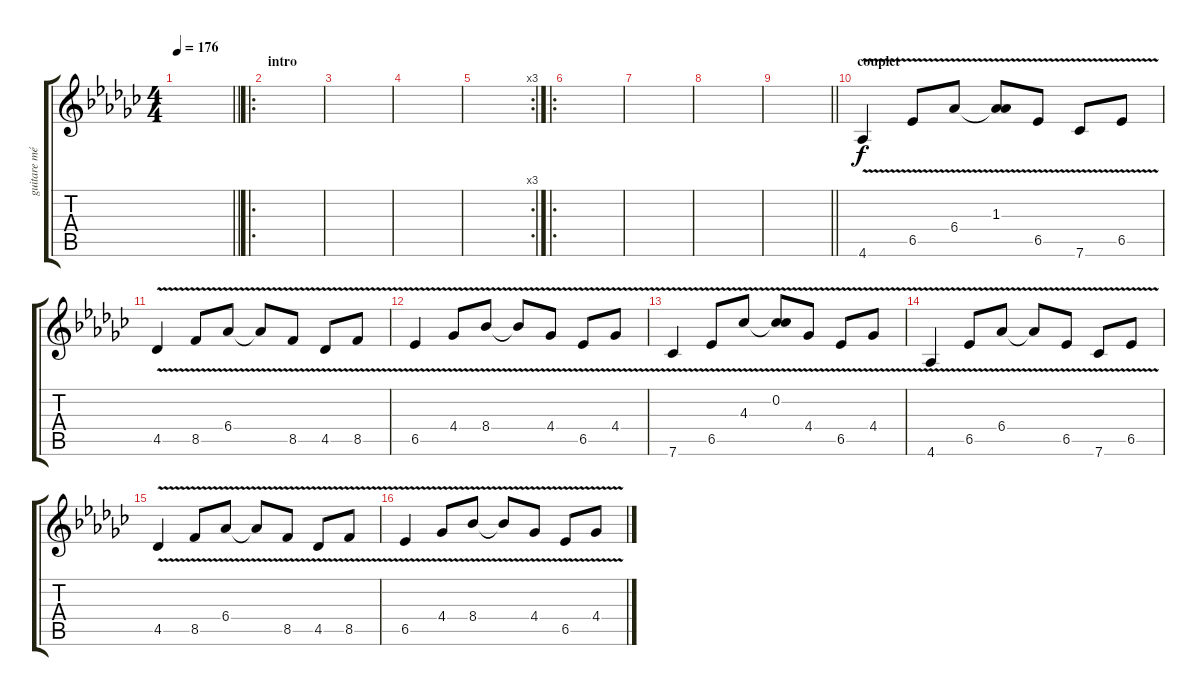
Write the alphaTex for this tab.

\track ("guitare mélodique" "guitare mé") {instrument electricguitarjazz}
\staff {score tabs}
\tuning (E4 B3 G3 D3 A2 E2) {hide}
\ts (4 4)
\tempo 176
\clef g2
\barLineRight lightlight
\ks gb
|
\ro
\section ("" "intro")
|
|
|
\rc 3
|
\ro
|
|
|
\barLineRight lightlight
|
\section ("" "couplet")
4.6{v}.4 6.5{v}.8 6.4{v}.8 (1.3 6.4{t}).8 6.5{v}.8 7.6{v}.8 6.5{v}.8 |
4.5{v}.4 8.5{v}.8 6.4{v}.8 6.4{t}.8 8.5{v}.8 4.5{v}.8 8.5{v}.8 |
6.5{v}.4 4.4{v}.8 8.4{v}.8 8.4{t}.8 4.4{v}.8 6.5{v}.8 4.4{v}.8 |
7.6{v}.4 6.5{v}.8 4.3{v}.8 (0.2 4.3{t}).8 4.4{v}.8 6.5{v}.8 4.4{v}.8 |
4.6{v}.4 6.5{v}.8 6.4{v}.8 6.4{t}.8 6.5{v}.8 7.6{v}.8 6.5{v}.8 |
4.5{v}.4 8.5{v}.8 6.4{v}.8 6.4{t}.8 8.5{v}.8 4.5{v}.8 8.5{v}.8 |
6.5{v}.4 4.4{v}.8 8.4{v}.8 8.4{t}.8 4.4{v}.8 6.5{v}.8 4.4{v}.8
